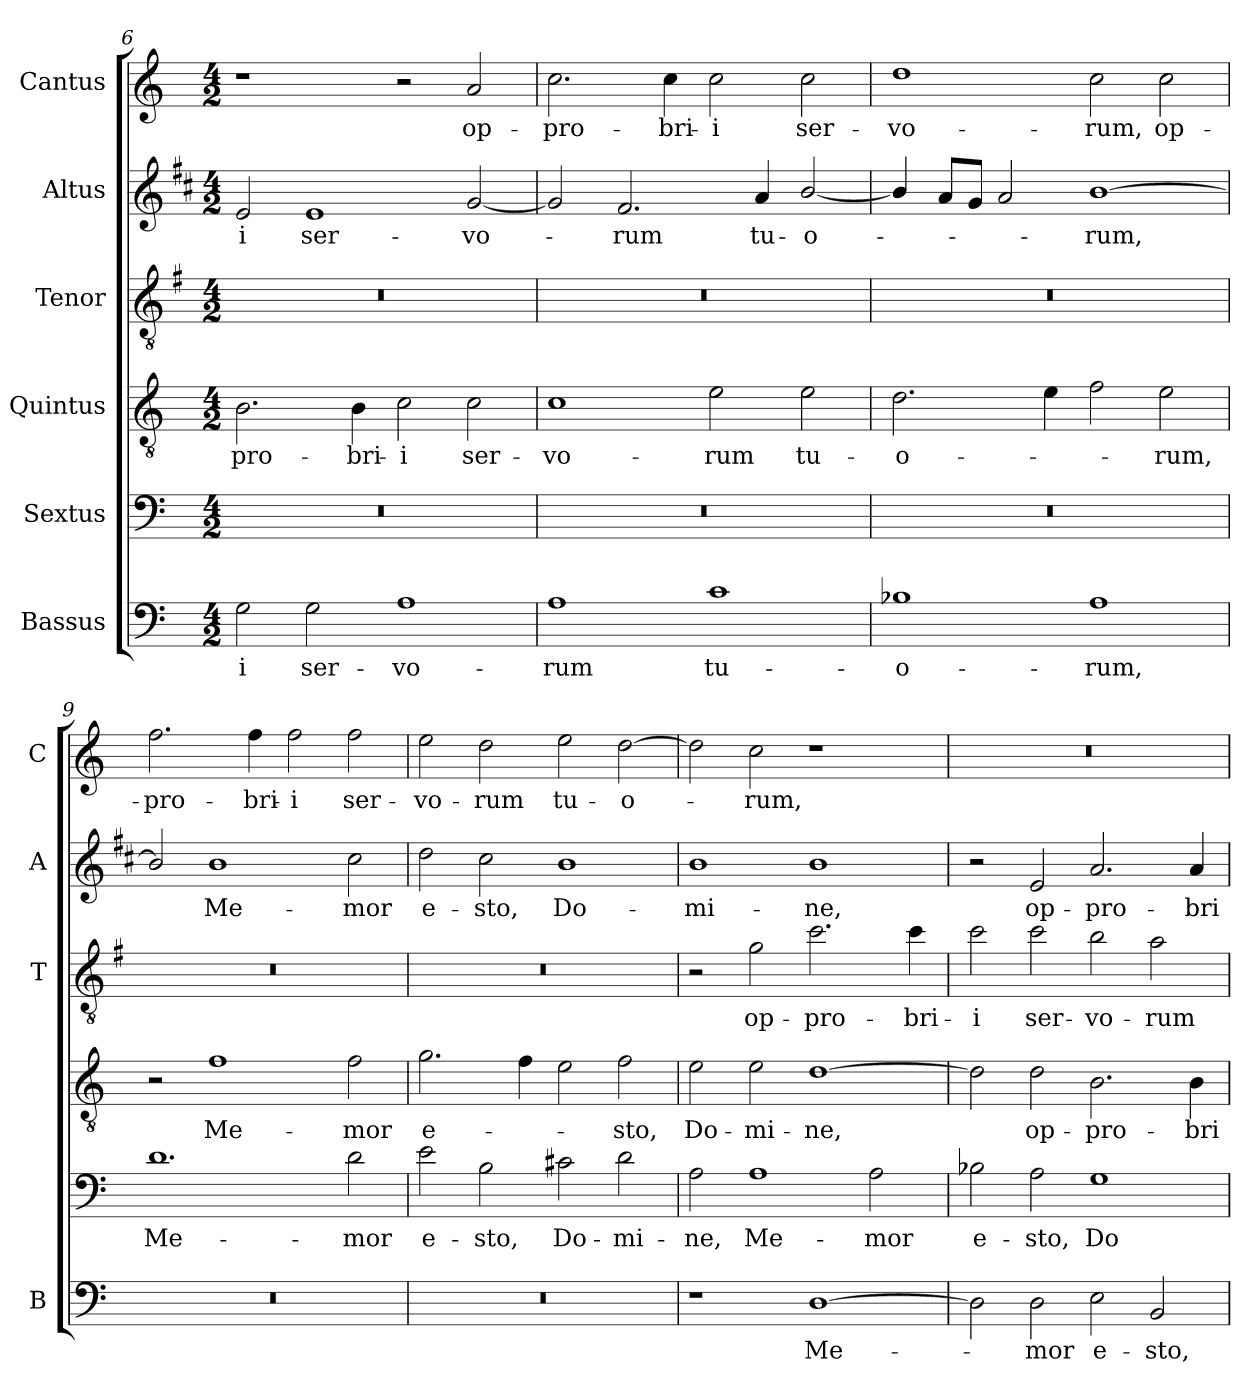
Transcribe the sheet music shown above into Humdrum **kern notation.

**kern	**text	**kern	**text	**kern	**text	**kern	**text	**kern	**text	**kern	**text
*part6	*part6	*part5	*part5	*part4	*part4	*part3	*part3	*part2	*part2	*part1	*part1
*staff6	*staff6	*staff5	*staff5	*staff4	*staff4	*staff3	*staff3	*staff2	*staff2	*staff1	*staff1
*I"Bassus	*	*I"Sextus	*	*I"Quintus	*	*I"Tenor	*	*I"Altus	*	*I"Cantus	*
*I'B	*	*	*	*	*	*I'T	*	*I'A	*	*I'C	*
!!LO:LB:g=z
*clefF4	*	*clefF4	*	*clefGv2	*	*clefGv2	*	*clefG2	*	*clefG2	*
*	*	*	*	*	*	*ITrd4c7	*	*ITrd1c2	*	*	*
*k[]	*	*k[]	*	*k[]	*	*k[]	*	*k[]	*	*k[]	*
*C:	*	*C:	*	*C:	*	*C:	*	*C:	*	*C:	*
*M4/2	*	*M4/2	*	*M4/2	*	*M4/2	*	*M4/2	*	*M4/2	*
=6	=6	=6	=6	=6	=6	=6	=6	=6	=6	=6	=6
!	!LO:LY:b	!	!	!	!LO:LY:b	!	!	!	!LO:LY:b	!	!
2G\	-i	0r	.	2.B\	-pro-	0r	.	2d/	-i	1r	.
!	!LO:LY:b	!	!	!	!	!	!	!	!LO:LY:b	!	!
2G\	ser-	.	.	.	.	.	.	1d	ser-	.	.
!	!	!	!	!	!LO:LY:b	!	!	!	!	!	!
.	.	.	.	4B\	-bri-	.	.	.	.	.	.
!	!LO:LY:b	!	!	!	!LO:LY:b	!	!	!	!	!	!
1A	-vo-	.	.	2c\	-i	.	.	.	.	2r	.
!	!	!	!	!	!LO:LY:b	!	!	!	!LO:LY:b	!	!LO:LY:b
.	.	.	.	2c\	ser-	.	.	[2f/	-vo-	2a/	op-
=7	=7	=7	=7	=7	=7	=7	=7	=7	=7	=7	=7
!	!LO:LY:b	!	!	!	!LO:LY:b	!	!	!	!	!	!LO:LY:b
1A	-rum	0r	.	1c	-vo-	0r	.	2f/]	.	2.cc\	-pro-
!	!	!	!	!	!	!	!	!	!LO:LY:b	!	!
.	.	.	.	.	.	.	.	2.e/	-rum	.	.
!	!	!	!	!	!	!	!	!	!	!	!LO:LY:b
.	.	.	.	.	.	.	.	.	.	4cc\	-bri-
!	!LO:LY:b	!	!	!	!LO:LY:b	!	!	!	!	!	!LO:LY:b
1c	tu-	.	.	2e\	-rum	.	.	.	.	2cc\	-i
!	!	!	!	!	!	!	!	!	!LO:LY:b	!	!
.	.	.	.	.	.	.	.	4g/	tu-	.	.
!	!	!	!	!	!LO:LY:b	!	!	!	!LO:LY:b	!	!LO:LY:b
.	.	.	.	2e\	tu-	.	.	[2a/	-o-	2cc\	ser-
=8	=8	=8	=8	=8	=8	=8	=8	=8	=8	=8	=8
!	!LO:LY:b	!	!	!	!LO:LY:b	!	!	!	!	!	!LO:LY:b
1B-X	-o-	0r	.	2.d\	-o-	0r	.	4a/]	.	1dd	-vo-
.	.	.	.	.	.	.	.	8g/L	.	.	.
.	.	.	.	.	.	.	.	8f/J	.	.	.
.	.	.	.	.	.	.	.	2g/	.	.	.
.	.	.	.	4e\	.	.	.	.	.	.	.
!	!LO:LY:b	!	!	!	!	!	!	!	!LO:LY:b	!	!LO:LY:b
1A	-rum,	.	.	2f\	.	.	.	[1a	-rum,	2cc\	-rum,
!	!	!	!	!	!LO:LY:b	!	!	!	!	!	!LO:LY:b
.	.	.	.	2e\	-rum,	.	.	.	.	2cc\	op-
=9	=9	=9	=9	=9	=9	=9	=9	=9	=9	=9	=9
!	!	!	!LO:LY:b	!	!	!	!	!	!	!	!LO:LY:b
0r	.	1.d	Me-	2r	.	0r	.	2a/]	.	2.ff\	-pro-
!	!	!	!	!	!LO:LY:b	!	!	!	!LO:LY:b	!	!
.	.	.	.	1f	Me-	.	.	1a	Me-	.	.
!	!	!	!	!	!	!	!	!	!	!	!LO:LY:b
.	.	.	.	.	.	.	.	.	.	4ff\	-bri-
!	!	!	!	!	!	!	!	!	!	!	!LO:LY:b
.	.	.	.	.	.	.	.	.	.	2ff\	-i
!	!	!	!LO:LY:b	!	!LO:LY:b	!	!	!	!LO:LY:b	!	!LO:LY:b
.	.	2d\	-mor	2f\	-mor	.	.	2b\	-mor	2ff\	ser-
=10	=10	=10	=10	=10	=10	=10	=10	=10	=10	=10	=10
!	!	!	!LO:LY:b	!	!LO:LY:b	!	!	!	!LO:LY:b	!	!LO:LY:b
0r	.	2e\	e-	2.g\	e-	0r	.	2cc\	e-	2ee\	-vo-
!	!	!	!LO:LY:b	!	!	!	!	!	!LO:LY:b	!	!LO:LY:b
.	.	2B\	-sto,	.	.	.	.	2b\	-sto,	2dd\	-rum
.	.	.	.	4f\	.	.	.	.	.	.	.
!	!	!	!LO:LY:b	!	!	!	!	!	!LO:LY:b	!	!LO:LY:b
.	.	2c#X\	Do-	2e\	.	.	.	1a	Do-	2ee\	tu-
!	!	!	!LO:LY:b	!	!LO:LY:b	!	!	!	!	!	!LO:LY:b
.	.	2d\	-mi-	2f\	-sto,	.	.	.	.	[2dd\	-o-
=11	=11	=11	=11	=11	=11	=11	=11	=11	=11	=11	=11
!	!	!	!LO:LY:b	!	!LO:LY:b	!	!	!	!LO:LY:b	!	!
1r	.	2A\	-ne,	2e\	Do-	2r	.	1a	-mi-	2dd\]	.
!	!	!	!LO:LY:b	!	!LO:LY:b	!	!LO:LY:b	!	!	!	!LO:LY:b
.	.	1A	Me-	2e\	-mi-	2c\	op-	.	.	2cc\	-rum,
!	!LO:LY:b	!	!	!	!LO:LY:b	!	!LO:LY:b	!	!LO:LY:b	!	!
[1D	Me-	.	.	[1d	-ne,	2.f\	-pro-	1a	-ne,	1r	.
!	!	!	!LO:LY:b	!	!	!	!	!	!	!	!
.	.	2A\	-mor	.	.	.	.	.	.	.	.
!	!	!	!	!	!	!	!LO:LY:b	!	!	!	!
.	.	.	.	.	.	4f\	-bri-	.	.	.	.
!!LO:PB:g=z
=12	=12	=12	=12	=12	=12	=12	=12	=12	=12	=12	=12
!	!	!	!LO:LY:b	!	!	!	!LO:LY:b	!	!	!	!
2D\]	.	2B-X\	e-	2d\]	.	2f\	-i	2r	.	0r	.
!	!LO:LY:b	!	!LO:LY:b	!	!LO:LY:b	!	!LO:LY:b	!	!LO:LY:b	!	!
2D\	-mor	2A\	-sto,	2d\	op-	2f\	ser-	2d/	op-	.	.
!	!LO:LY:b	!	!LO:LY:b	!	!LO:LY:b	!	!LO:LY:b	!	!LO:LY:b	!	!
2E\	e-	1G	Do-	2.B\	-pro-	2e\	-vo-	2.g/	-pro-	.	.
!	!LO:LY:b	!	!	!	!	!	!LO:LY:b	!	!	!	!
2BB/	-sto,	.	.	.	.	2d\	-rum	.	.	.	.
!	!	!	!	!	!LO:LY:b	!	!	!	!LO:LY:b	!	!
.	.	.	.	4B\	-bri-	.	.	4g/	-bri-	.	.
=	=	=	=	=	=	=	=	=	=	=	=
*-	*-	*-	*-	*-	*-	*-	*-	*-	*-	*-	*-
